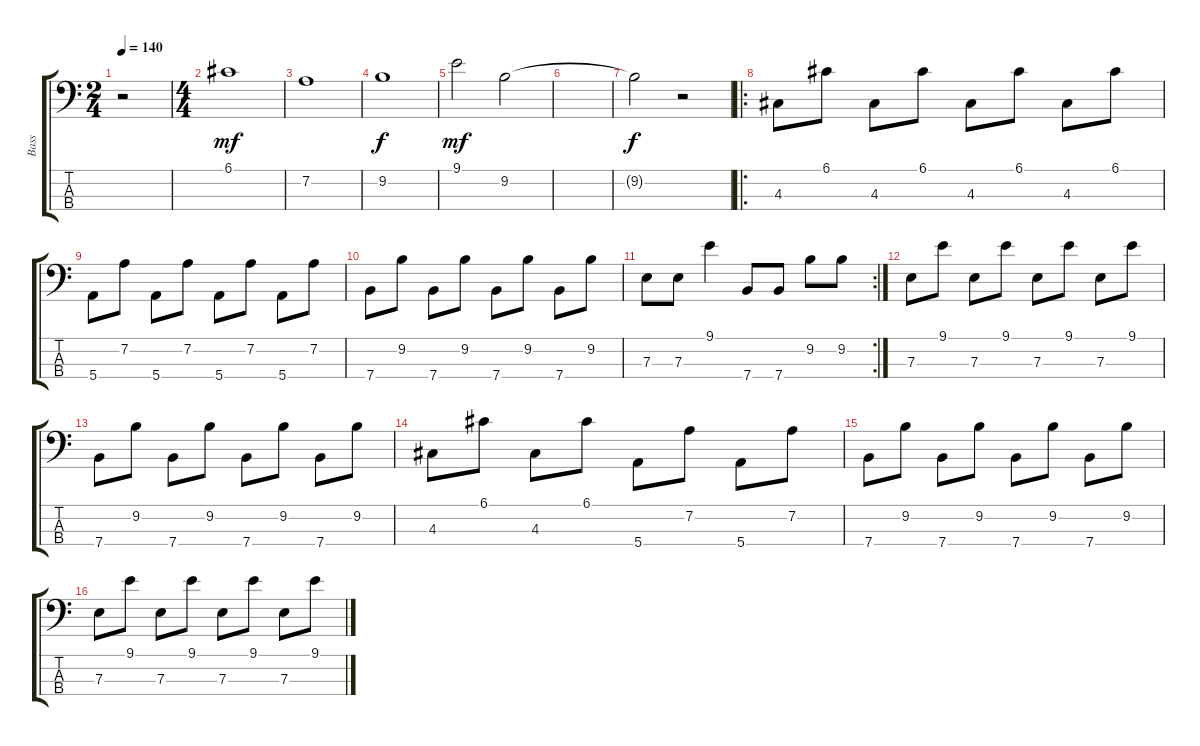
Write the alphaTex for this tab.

\track ("Bass" "Bass") {instrument electricbasspick}
\staff {score tabs}
\tuning (G2 D2 A1 E1) {hide}
\ts (2 4)
\tempo 140
\clef f4
\ks c
r.2{dy mf instrument electricbasspick} |
\ts (4 4)
6.1.1 |
7.2.1 |
9.2.1{dy f} |
9.1.2{dy mf} 9.2.2 |
|
9.2{t}.2{dy f} r.2 |
\ro
4.3.8 6.1.8 4.3.8 6.1.8 4.3.8 6.1.8 4.3.8 6.1.8 |
5.4.8 7.2.8 5.4.8 7.2.8 5.4.8 7.2.8 5.4.8 7.2.8 |
7.4.8 9.2.8 7.4.8 9.2.8 7.4.8 9.2.8 7.4.8 9.2.8 |
\rc 2
7.3.8 7.3.8 9.1.4 7.4.8 7.4.8 9.2.8 9.2.8 |
7.3.8 9.1.8 7.3.8 9.1.8 7.3.8 9.1.8 7.3.8 9.1.8 |
7.4.8 9.2.8 7.4.8 9.2.8 7.4.8 9.2.8 7.4.8 9.2.8 |
4.3.8 6.1.8 4.3.8 6.1.8 5.4.8 7.2.8 5.4.8 7.2.8 |
7.4.8 9.2.8 7.4.8 9.2.8 7.4.8 9.2.8 7.4.8 9.2.8 |
7.3.8 9.1.8 7.3.8 9.1.8 7.3.8 9.1.8 7.3.8 9.1.8
